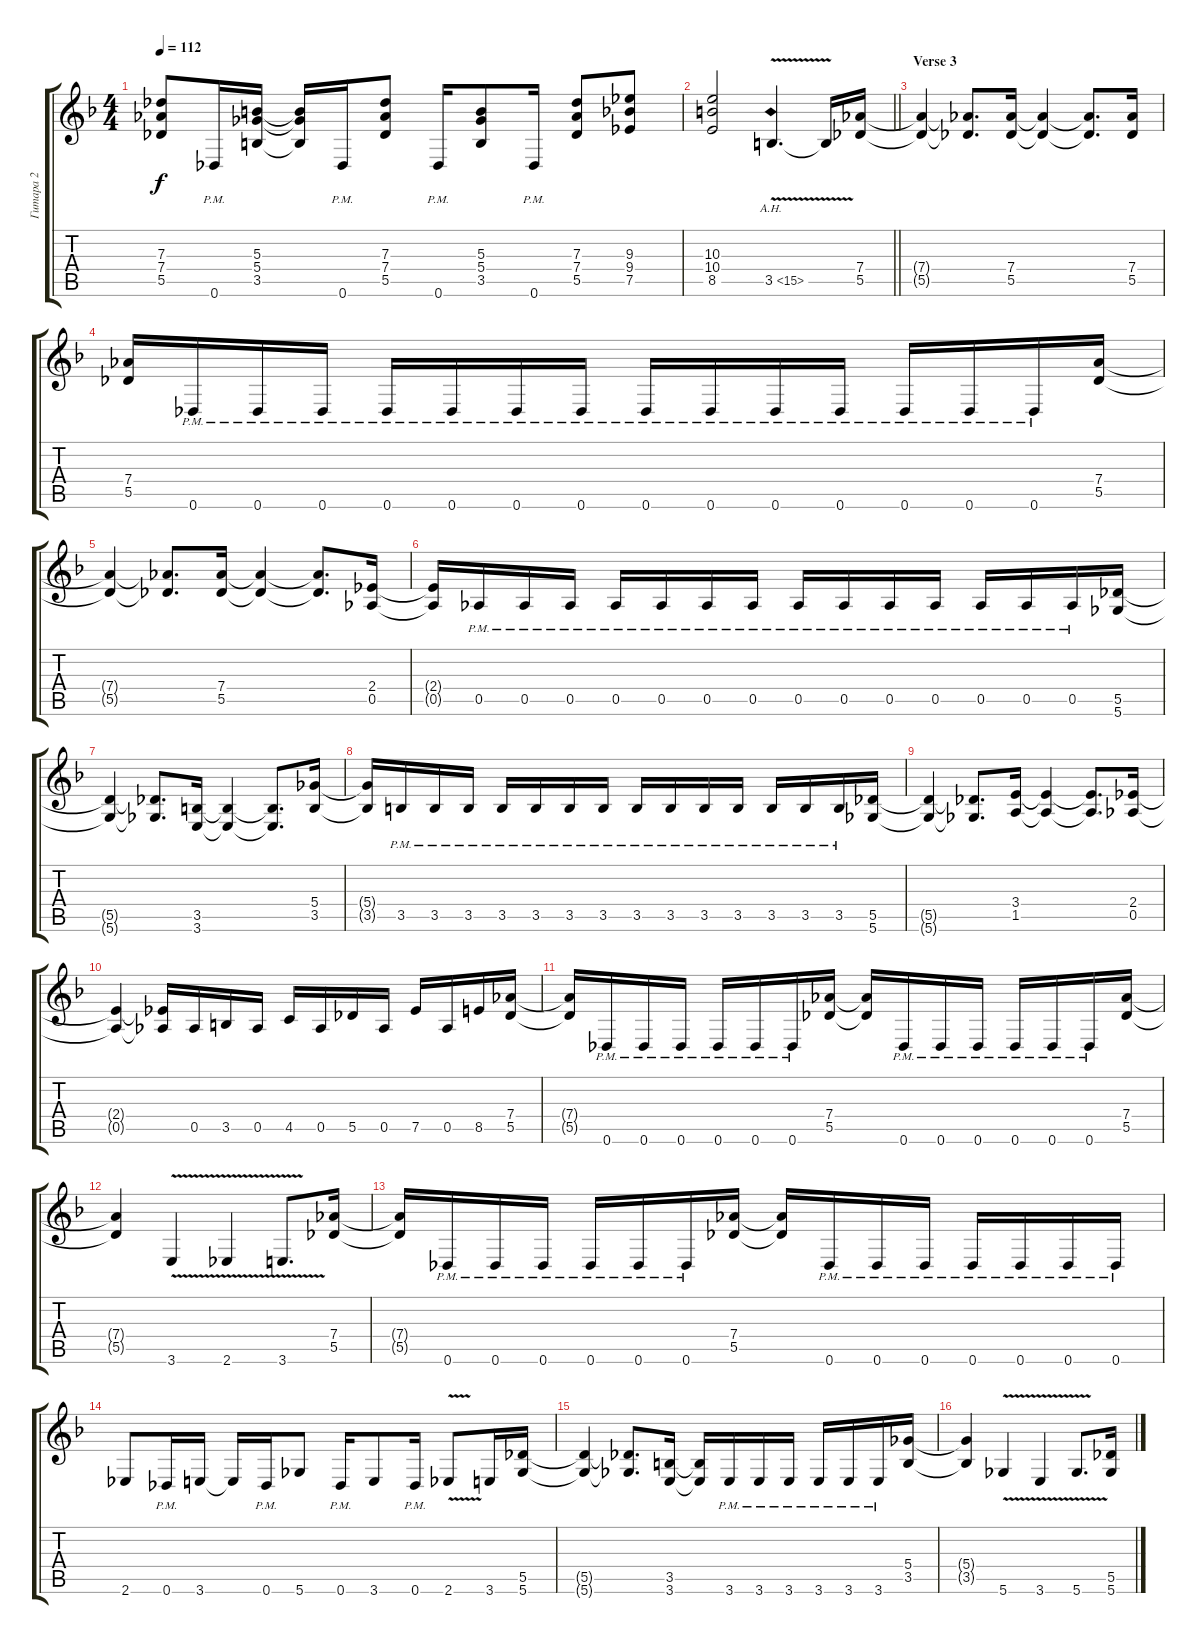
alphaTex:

\track ("Гитара 2" "Гитара 2") {instrument distortionguitar}
\staff {score tabs}
\tuning (Eb4 Bb3 Gb3 Db3 Ab2 Db2) {hide}
\ts (4 4)
\tempo 112
\clef g2
\ks dminor
(7.3 7.4 5.5).8{dy f} 0.6{pm}.16 (5.3 5.4 3.5).16 (5.3{t} 5.4{t} 3.5{t}).16 0.6{pm}.16 (7.3 7.4 5.5).8 0.6{pm}.16 (5.3 5.4 3.5).8 0.6{pm}.16 (7.3 7.4 5.5).8 (9.3 9.4 7.5).8 |
\barLineRight lightlight
(10.3 10.4 8.5).2 3.5{ah 12 v}.4{d} 3.5{t}.16 (7.4 5.5).16 |
\section ("" "Verse 3")
(7.4{t} 5.5{t}).4 (7.4{t} 5.5{t}).8{d} (7.4 5.5).16 (7.4{t} 5.5{t}).4 (7.4{t} 5.5{t}).8{d} (7.4 5.5).16 |
(7.4 5.5).16 0.6{pm}.16 0.6{pm}.16 0.6{pm}.16 0.6{pm}.16 0.6{pm}.16 0.6{pm}.16 0.6{pm}.16 0.6{pm}.16 0.6{pm}.16 0.6{pm}.16 0.6{pm}.16 0.6{pm}.16 0.6{pm}.16 0.6{pm}.16 (7.4 5.5).16 |
(7.4{t} 5.5{t}).4 (7.4{t} 5.5{t}).8{d} (7.4 5.5).16 (7.4{t} 5.5{t}).4 (7.4{t} 5.5{t}).8{d} (2.4 0.5).16 |
(2.4{t} 0.5{t}).16 0.5{pm}.16 0.5{pm}.16 0.5{pm}.16 0.5{pm}.16 0.5{pm}.16 0.5{pm}.16 0.5{pm}.16 0.5{pm}.16 0.5{pm}.16 0.5{pm}.16 0.5{pm}.16 0.5{pm}.16 0.5{pm}.16 0.5{pm}.16 (5.5 5.6).16 |
(5.5{t} 5.6{t}).4 (5.5{t} 5.6{t}).8{d} (3.5 3.6).16 (3.5{t} 3.6{t}).4 (3.5{t} 3.6{t}).8{d} (5.4 3.5).16 |
(5.4{t} 3.5{t}).16 3.5{pm}.16 3.5{pm}.16 3.5{pm}.16 3.5{pm}.16 3.5{pm}.16 3.5{pm}.16 3.5{pm}.16 3.5{pm}.16 3.5{pm}.16 3.5{pm}.16 3.5{pm}.16 3.5{pm}.16 3.5{pm}.16 3.5{pm}.16 (5.5 5.6).16 |
(5.5{t} 5.6{t}).4 (5.5{t} 5.6{t}).8{d} (3.4 1.5).16 (3.4{t} 1.5{t}).4 (3.4{t} 1.5{t}).8{d} (2.4 0.5).16 |
(2.4{t} 0.5{t}).4 (2.4{t} 0.5{t}).16 0.5.16 3.5.16 0.5.16 4.5.16 0.5.16 5.5.16 0.5.16 7.5.16 0.5.16 8.5.16 (7.4 5.5).16 |
(7.4{t} 5.5{t}).16 0.6{pm}.16 0.6{pm}.16 0.6{pm}.16 0.6{pm}.16 0.6{pm}.16 0.6{pm}.16 (7.4 5.5).16 (7.4{t} 5.5{t}).16 0.6{pm}.16 0.6{pm}.16 0.6{pm}.16 0.6{pm}.16 0.6{pm}.16 0.6{pm}.16 (7.4 5.5).16 |
(7.4{t} 5.5{t}).4 3.6{v}.4 2.6{v}.4 3.6{v}.8{d} (7.4 5.5).16 |
(7.4{t} 5.5{t}).16 0.6{pm}.16 0.6{pm}.16 0.6{pm}.16 0.6{pm}.16 0.6{pm}.16 0.6{pm}.16 (7.4 5.5).16 (7.4{t} 5.5{t}).16 0.6{pm}.16 0.6{pm}.16 0.6{pm}.16 0.6{pm}.16 0.6{pm}.16 0.6{pm}.16 0.6{pm}.16 |
2.6.8 0.6{pm}.16 3.6.16 3.6{t}.16 0.6{pm}.16 5.6.8 0.6{pm}.16 3.6.8 0.6{pm}.16 2.6{v}.8 3.6.16 (5.5 5.6).16 |
(5.5{t} 5.6{t}).4 (5.5{t} 5.6{t}).8{d} (3.5 3.6).16 (3.5{t} 3.6{t}).16 3.6{pm}.16 3.6{pm}.16 3.6{pm}.16 3.6{pm}.16 3.6{pm}.16 3.6{pm}.16 (5.4 3.5).16 |
(5.4{t} 3.5{t}).4 5.6{v}.4 3.6{v}.4 5.6{v}.8{d} (5.5 5.6).16
